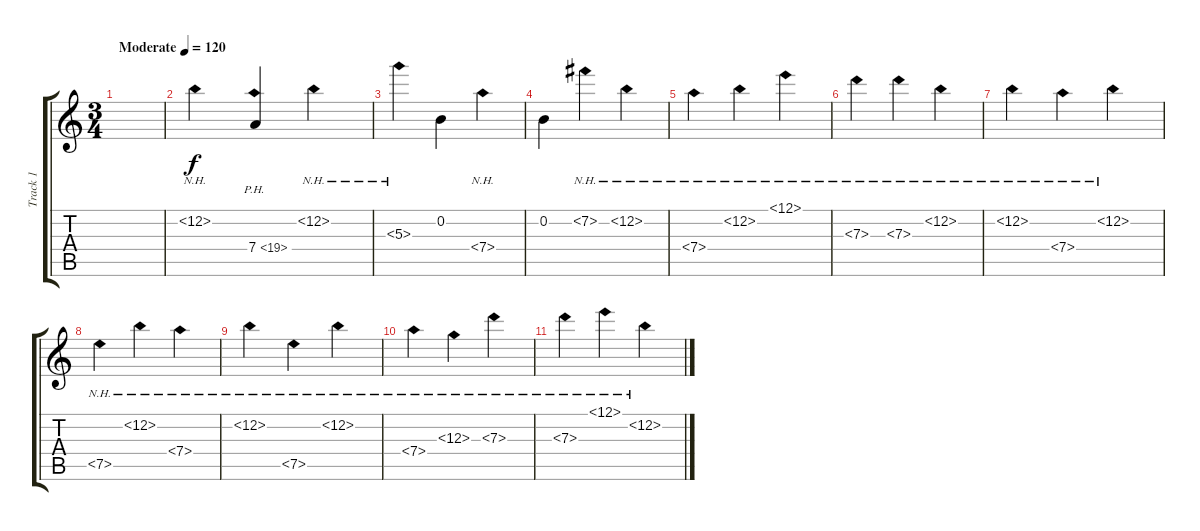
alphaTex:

\track ("Track 1" "Track 1") {instrument acousticguitarnylon}
\staff {score tabs}
\tuning (E4 B3 G3 D3 A2 E2) {hide}
\ts (3 4)
\tempo (120 "Moderate")
\clef g2
\ks c
|
0.2{nh}.4 7.4{ph 12}.4 0.2{nh}.4 |
5.3{nh}.4 0.2.4 7.4{nh}.4 |
0.2.4 7.2{nh}.4 0.2{nh}.4 |
7.4{nh}.4 0.2{nh}.4 0.1{nh}.4 |
7.3{nh}.4 7.3{nh}.4 0.2{nh}.4 |
0.2{nh}.4 7.4{nh}.4 0.2{nh}.4 |
7.5{nh}.4 0.2{nh}.4 7.4{nh}.4 |
0.2{nh}.4 7.5{nh}.4 0.2{nh}.4 |
7.4{nh}.4 0.3{nh}.4 7.3{nh}.4 |
7.3{nh}.4 0.1{nh}.4 0.2{nh}.4
